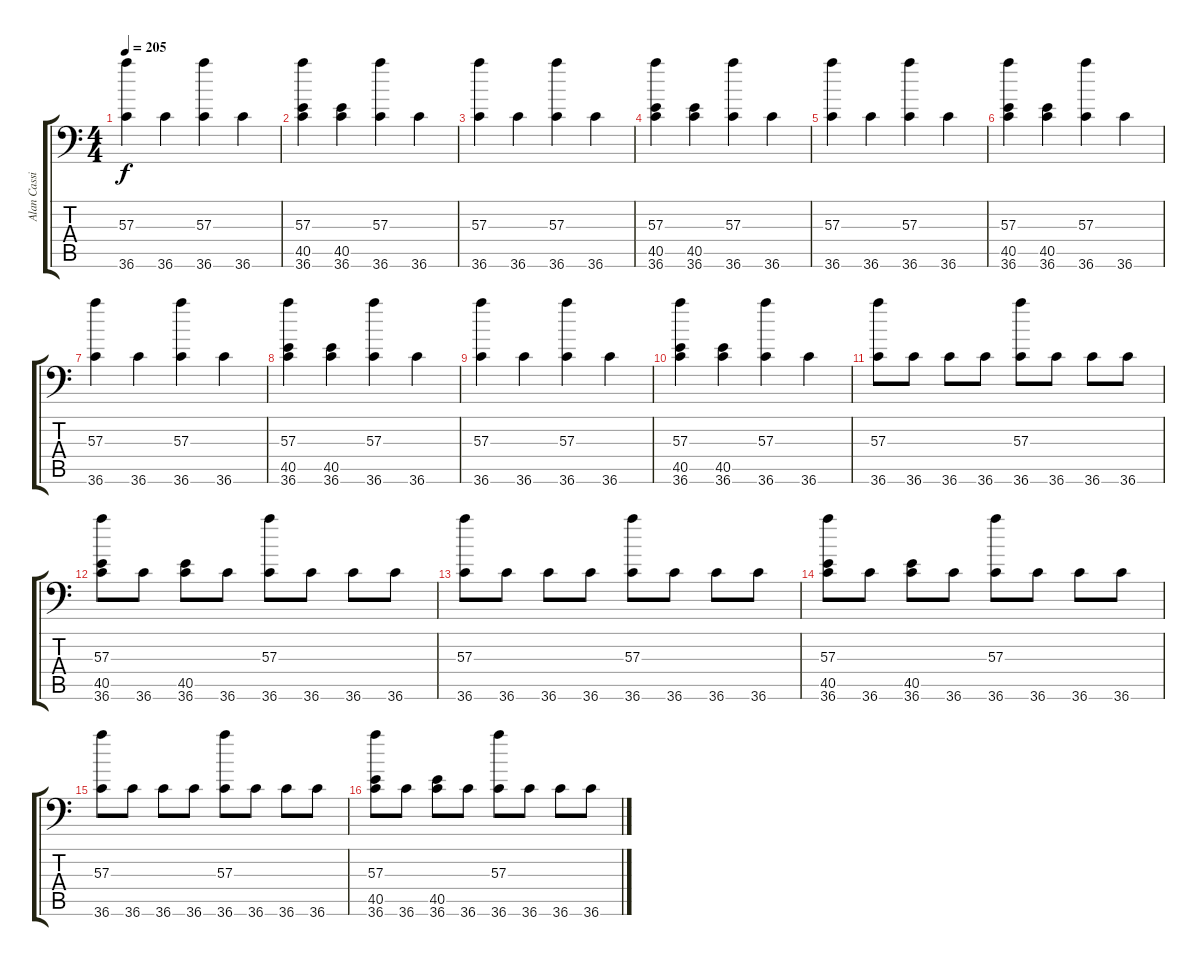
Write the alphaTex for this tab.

\track ("Alan Cassidy" "Alan Cassi") {instrument acousticgrandpiano}
\staff {score tabs}
\tuning (C-1 C-1 C-1 C-1 C-1 C-1) {hide}
\ts (4 4)
\tempo 205
\clef f4
\ks c
(57.3 36.6).4{dy f} 36.6.4 (57.3 36.6).4 36.6.4 |
(57.3 40.5 36.6).4 (40.5 36.6).4 (57.3 36.6).4 36.6.4 |
(57.3 36.6).4 36.6.4 (57.3 36.6).4 36.6.4 |
(57.3 40.5 36.6).4 (40.5 36.6).4 (57.3 36.6).4 36.6.4 |
(57.3 36.6).4 36.6.4 (57.3 36.6).4 36.6.4 |
(57.3 40.5 36.6).4 (40.5 36.6).4 (57.3 36.6).4 36.6.4 |
(57.3 36.6).4 36.6.4 (57.3 36.6).4 36.6.4 |
(57.3 40.5 36.6).4 (40.5 36.6).4 (57.3 36.6).4 36.6.4 |
(57.3 36.6).4 36.6.4 (57.3 36.6).4 36.6.4 |
(57.3 40.5 36.6).4 (40.5 36.6).4 (57.3 36.6).4 36.6.4 |
(57.3 36.6).8 36.6.8 36.6.8 36.6.8 (57.3 36.6).8 36.6.8 36.6.8 36.6.8 |
(57.3 40.5 36.6).8 36.6.8 (40.5 36.6).8 36.6.8 (57.3 36.6).8 36.6.8 36.6.8 36.6.8 |
(57.3 36.6).8 36.6.8 36.6.8 36.6.8 (57.3 36.6).8 36.6.8 36.6.8 36.6.8 |
(57.3 40.5 36.6).8 36.6.8 (40.5 36.6).8 36.6.8 (57.3 36.6).8 36.6.8 36.6.8 36.6.8 |
(57.3 36.6).8 36.6.8 36.6.8 36.6.8 (57.3 36.6).8 36.6.8 36.6.8 36.6.8 |
(57.3 40.5 36.6).8 36.6.8 (40.5 36.6).8 36.6.8 (57.3 36.6).8 36.6.8 36.6.8 36.6.8
